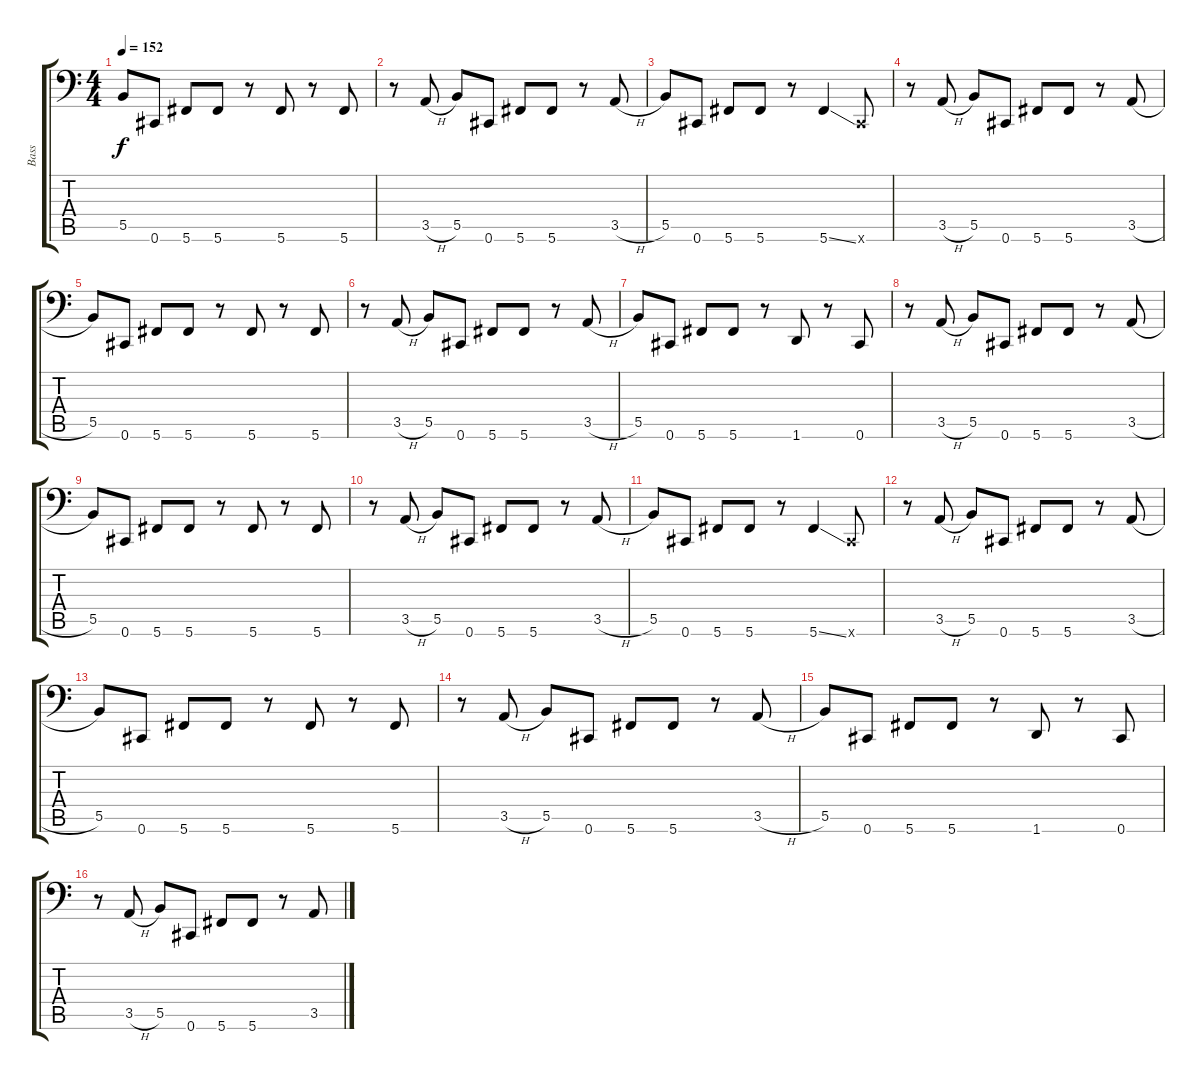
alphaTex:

\track ("Bass" "Bass") {instrument electricbasspick}
\staff {score tabs}
\tuning (Db3 Ab2 E2 B1 Gb1 Db1) {hide}
\ts (4 4)
\tempo 152
\clef f4
\ks c
5.5.8{dy f} 0.6.8 5.6.8 5.6.8 r.8 5.6.8 r.8 5.6.8 |
r.8 3.5{h}.8 5.5.8 0.6.8 5.6.8 5.6.8 r.8 3.5{h}.8 |
5.5.8 0.6.8 5.6.8 5.6.8 r.8 5.6{ss}.4 0.6{x}.8 |
r.8 3.5{h}.8 5.5.8 0.6.8 5.6.8 5.6.8 r.8 3.5{h}.8 |
5.5.8 0.6.8 5.6.8 5.6.8 r.8 5.6.8 r.8 5.6.8 |
r.8 3.5{h}.8 5.5.8 0.6.8 5.6.8 5.6.8 r.8 3.5{h}.8 |
5.5.8 0.6.8 5.6.8 5.6.8 r.8 1.6.8 r.8 0.6.8 |
r.8 3.5{h}.8 5.5.8 0.6.8 5.6.8 5.6.8 r.8 3.5{h}.8 |
5.5.8 0.6.8 5.6.8 5.6.8 r.8 5.6.8 r.8 5.6.8 |
r.8 3.5{h}.8 5.5.8 0.6.8 5.6.8 5.6.8 r.8 3.5{h}.8 |
5.5.8 0.6.8 5.6.8 5.6.8 r.8 5.6{ss}.4 0.6{x}.8 |
r.8 3.5{h}.8 5.5.8 0.6.8 5.6.8 5.6.8 r.8 3.5{h}.8 |
5.5.8 0.6.8 5.6.8 5.6.8 r.8 5.6.8 r.8 5.6.8 |
r.8 3.5{h}.8 5.5.8 0.6.8 5.6.8 5.6.8 r.8 3.5{h}.8 |
5.5.8 0.6.8 5.6.8 5.6.8 r.8 1.6.8 r.8 0.6.8 |
r.8 3.5{h}.8 5.5.8 0.6.8 5.6.8 5.6.8 r.8 3.5{h}.8
